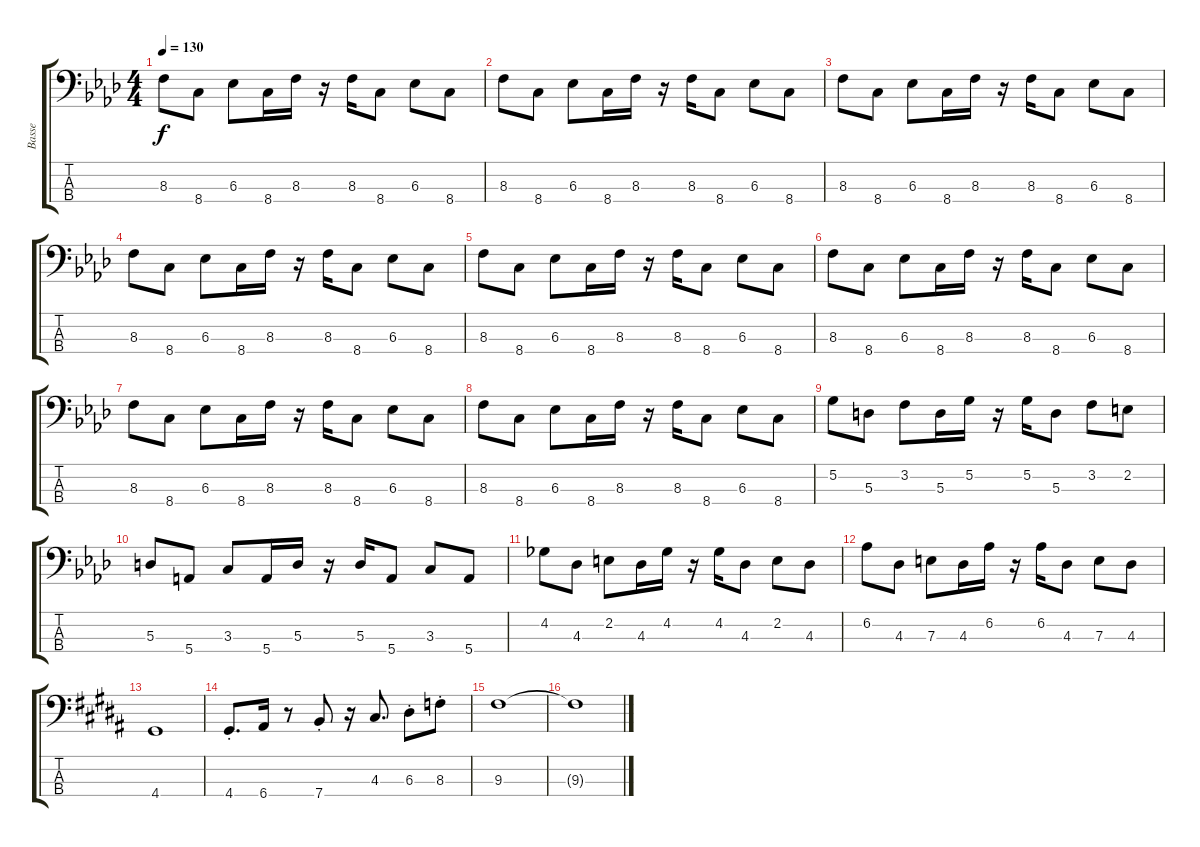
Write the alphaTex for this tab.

\track ("Basse" "Basse") {instrument electricbasspick}
\staff {score tabs}
\tuning (G2 D2 A1 E1) {hide}
\ts (4 4)
\tempo 130
\clef f4
\ks ab
8.3.8{dy f} 8.4.8 6.3.8 8.4.16 8.3.16 r.16 8.3.16 8.4.8 6.3.8 8.4.8 |
8.3.8 8.4.8 6.3.8 8.4.16 8.3.16 r.16 8.3.16 8.4.8 6.3.8 8.4.8 |
8.3.8 8.4.8 6.3.8 8.4.16 8.3.16 r.16 8.3.16 8.4.8 6.3.8 8.4.8 |
8.3.8 8.4.8 6.3.8 8.4.16 8.3.16 r.16 8.3.16 8.4.8 6.3.8 8.4.8 |
8.3.8 8.4.8 6.3.8 8.4.16 8.3.16 r.16 8.3.16 8.4.8 6.3.8 8.4.8 |
8.3.8 8.4.8 6.3.8 8.4.16 8.3.16 r.16 8.3.16 8.4.8 6.3.8 8.4.8 |
8.3.8 8.4.8 6.3.8 8.4.16 8.3.16 r.16 8.3.16 8.4.8 6.3.8 8.4.8 |
8.3.8 8.4.8 6.3.8 8.4.16 8.3.16 r.16 8.3.16 8.4.8 6.3.8 8.4.8 |
5.2.8 5.3.8 3.2.8 5.3.16 5.2.16 r.16 5.2.16 5.3.8 3.2.8 2.2.8 |
5.3.8 5.4.8 3.3.8 5.4.16 5.3.16 r.16 5.3.16 5.4.8 3.3.8 5.4.8 |
4.2.8 4.3.8 2.2.8 4.3.16 4.2.16 r.16 4.2.16 4.3.8 2.2.8 4.3.8 |
6.2.8 4.3.8 7.3.8 4.3.16 6.2.16 r.16 6.2.16 4.3.8 7.3.8 4.3.8 |
\ks b
4.4.1 |
4.4{st}.8{d} 6.4.16 r.8 7.4{st}.8 r.16 4.3.8{d} 6.3{st}.8 8.3{st}.8 |
9.3.1 |
9.3{t}.1
